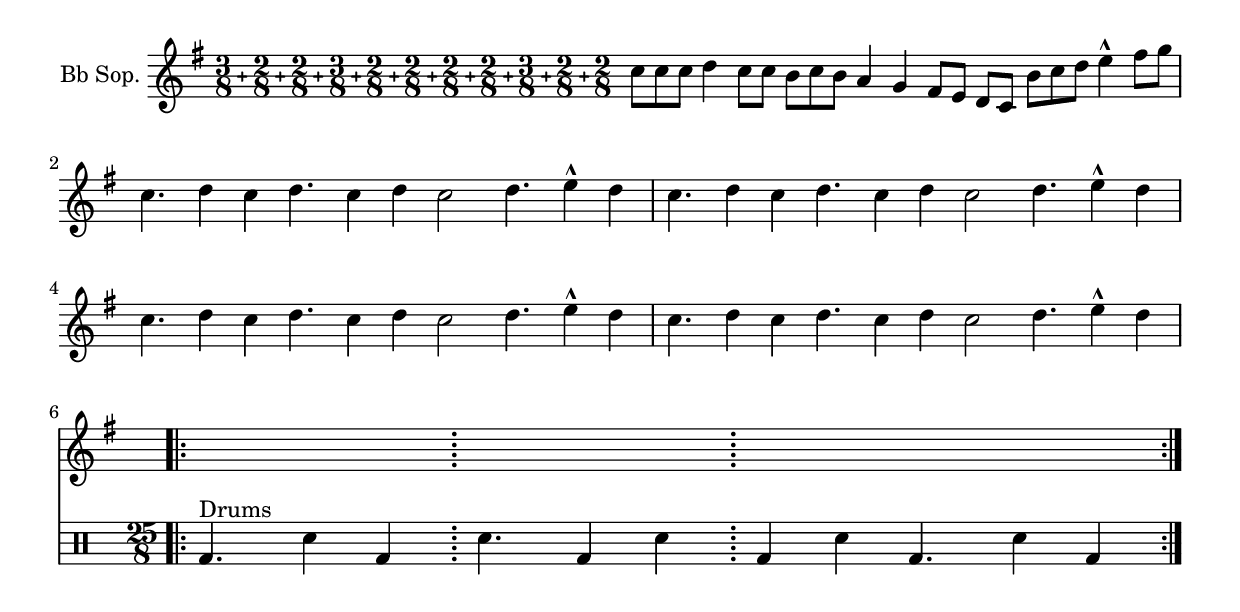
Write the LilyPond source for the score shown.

%% Do not edit this file; it is automatically
%% generated from LSR http://lsr.dsi.unimi.it
%% This file is in the public domain.
\version "2.13.29"

\header {
  lsrtags = "rhythms, percussion"

  texidoc = "
Though the polymetric time signature shown was not the most essential
item here, it has been included to show the beat of this piece (which
is the template of a real Balkan song!).

"
  doctitle = "Heavily customized polymetric time signatures"
} % begin verbatim

#(define plus (markup #:vcenter "+"))
#(define ((custom-time-signature one two three four five six
                                 seven eight nine ten eleven num) grob)
   (grob-interpret-markup grob
                          (markup #:override '(baseline-skip . 0) #:number
                                  (#:line ((#:column (one num)) plus
                                           (#:column (two num)) plus
                                           (#:column (three num)) plus
                                           (#:column (four num)) plus
                                           (#:column (five num)) plus
                                           (#:column (six num)) plus
                                           (#:column (seven num)) plus
                                           (#:column (eight num)) plus
                                           (#:column (nine num)) plus
                                           (#:column (ten num)) plus
                                           (#:column (eleven num)))))))
melody = \relative c'' {
  \set Staff.instrumentName = #"Bb Sop."
  \key g \major
  #(set-time-signature 25 8 '(3 2 2 3 2 2 2 2 3 2 2))
  \override Staff.TimeSignature #'stencil =
    #(custom-time-signature "3" "2" "2" "3" "2" "2"
      "2" "2" "3" "2" "2" "8")
  c8 c c d4 c8 c b c b a4 g fis8 e d c b' c d e4-^ fis8 g \break
  c,4. d4 c4 d4. c4 d c2 d4. e4-^ d4
  c4. d4 c4 d4. c4 d c2 d4. e4-^ d4 \break
  c4. d4 c4 d4. c4 d c2 d4. e4-^ d4
  c4. d4 c4 d4. c4 d c2 d4. e4-^ d4 \break
}

drum = \new DrumStaff \drummode {
  \bar "|:" bd4.^\markup { Drums } sn4 bd \bar ":" sn4.
  bd4 sn \bar ":" bd sn bd4. sn4 bd \bar ":|"
}

{
  \melody
  \drum
}

